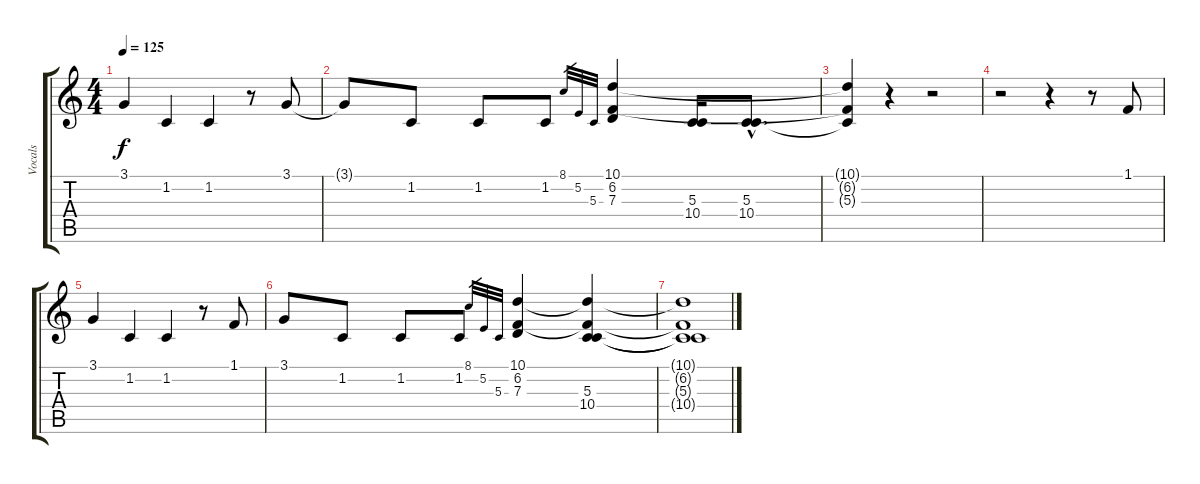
\track ("Vocals" "Vocals") {instrument stringensemble1}
\staff {score tabs}
\tuning (E4 B3 G3 D3 A2 E2) {hide}
\ts (4 4)
\tempo 125
\clef g2
\ks c
3.1.4{dy f} 1.2.4 1.2.4 r.8 3.1.8 |
3.1{t}.8 1.2.8 1.2.8 1.2.8 8.1.32{gr} 5.2.32{gr} 5.3.32{gr} (10.1 6.2 7.3).4 (5.3 10.4).16 (5.3{hac} 10.4{hac}).8{d} |
(10.1{t} 6.2{t} 5.3{t}).4 r.4 r.2 |
r.2 r.4 r.8 1.1.8 |
3.1.4 1.2.4 1.2.4 r.8 1.1.8 |
3.1.8 1.2.8 1.2.8 1.2.8 8.1.32{gr} 5.2.32{gr} 5.3.32{gr} (10.1 6.2 7.3).4 (10.1{t} 6.2{t} 5.3 10.4).4 |
(10.1{t} 6.2{t} 5.3{t} 10.4{t}).1
